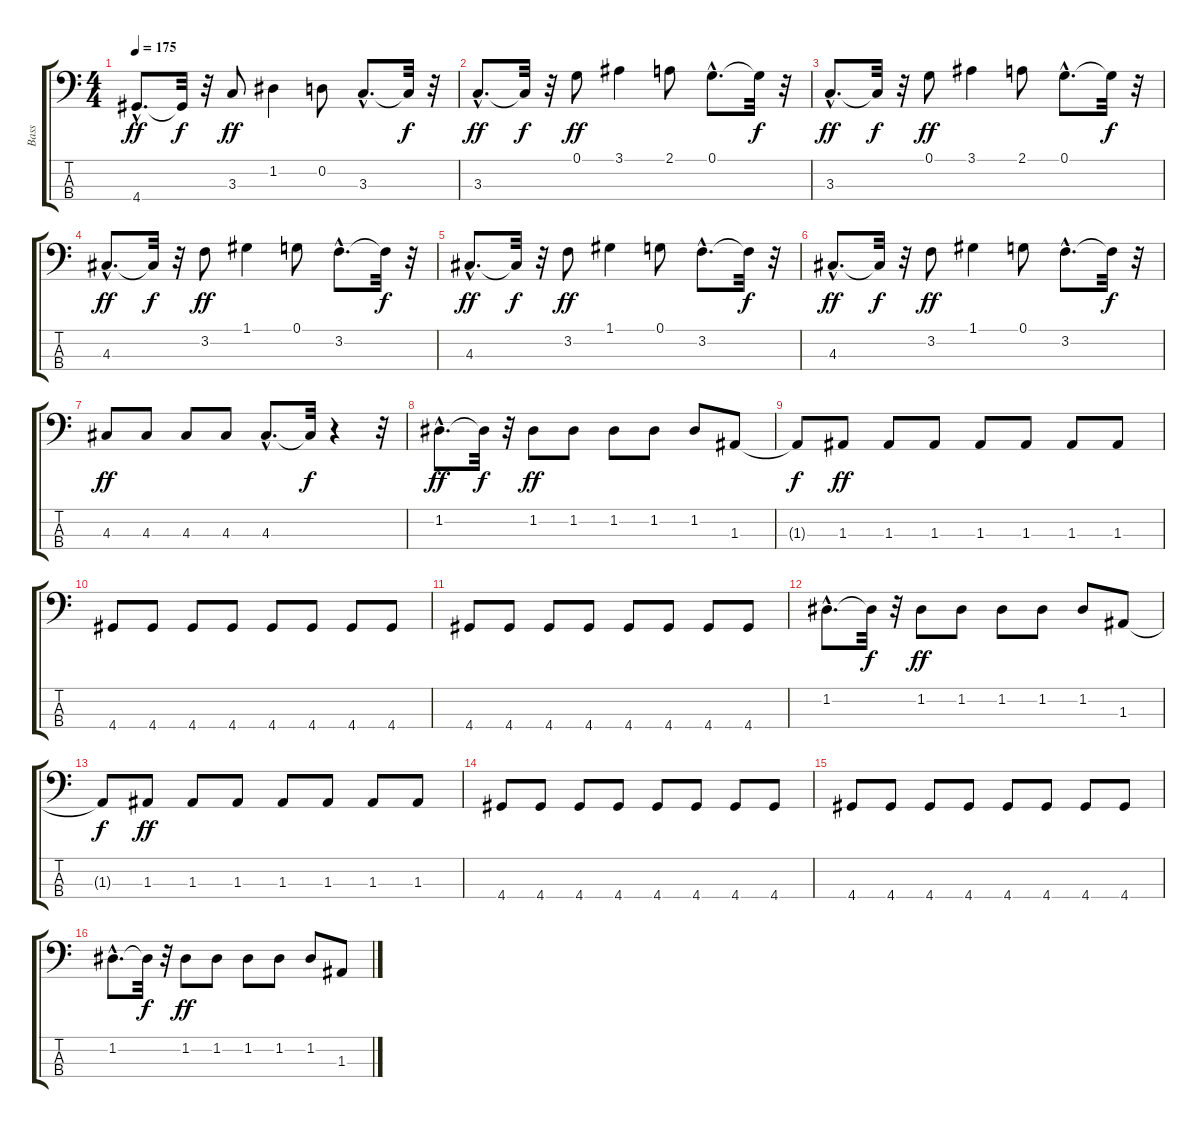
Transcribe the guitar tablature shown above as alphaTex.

\track ("Bass" "Bass") {instrument electricbassfinger}
\staff {score tabs}
\tuning (G2 D2 A1 E1) {hide}
\ts (4 4)
\tempo 175
\clef f4
\ks c
4.4{hac}.8{d dy ff} 4.4{t}.32{dy f} r.32 3.3.8{dy ff} 1.2.4 0.2.8 3.3{hac}.8{d} 3.3{t}.32{dy f} r.32 |
3.3{hac}.8{d dy ff} 3.3{t}.32{dy f} r.32 0.1.8{dy ff} 3.1.4 2.1.8 0.1{hac}.8{d} 0.1{t}.32{dy f} r.32 |
3.3{hac}.8{d dy ff} 3.3{t}.32{dy f} r.32 0.1.8{dy ff} 3.1.4 2.1.8 0.1{hac}.8{d} 0.1{t}.32{dy f} r.32 |
4.3{hac}.8{d dy ff} 4.3{t}.32{dy f} r.32 3.2.8{dy ff} 1.1.4 0.1.8 3.2{hac}.8{d} 3.2{t}.32{dy f} r.32 |
4.3{hac}.8{d dy ff} 4.3{t}.32{dy f} r.32 3.2.8{dy ff} 1.1.4 0.1.8 3.2{hac}.8{d} 3.2{t}.32{dy f} r.32 |
4.3{hac}.8{d dy ff} 4.3{t}.32{dy f} r.32 3.2.8{dy ff} 1.1.4 0.1.8 3.2{hac}.8{d} 3.2{t}.32{dy f} r.32 |
4.3.8{dy ff} 4.3.8 4.3.8 4.3.8 4.3{hac}.8{d} 4.3{t}.32{dy f} r.4 r.32 |
1.2{hac}.8{d dy ff} 1.2{t}.32{dy f} r.32 1.2.8{dy ff} 1.2.8 1.2.8 1.2.8 1.2.8 1.3.8 |
1.3{t}.8{dy f} 1.3.8{dy ff} 1.3.8 1.3.8 1.3.8 1.3.8 1.3.8 1.3.8 |
4.4.8 4.4.8 4.4.8 4.4.8 4.4.8 4.4.8 4.4.8 4.4.8 |
4.4.8 4.4.8 4.4.8 4.4.8 4.4.8 4.4.8 4.4.8 4.4.8 |
1.2{hac}.8{d} 1.2{t}.32{dy f} r.32 1.2.8{dy ff} 1.2.8 1.2.8 1.2.8 1.2.8 1.3.8 |
1.3{t}.8{dy f} 1.3.8{dy ff} 1.3.8 1.3.8 1.3.8 1.3.8 1.3.8 1.3.8 |
4.4.8 4.4.8 4.4.8 4.4.8 4.4.8 4.4.8 4.4.8 4.4.8 |
4.4.8 4.4.8 4.4.8 4.4.8 4.4.8 4.4.8 4.4.8 4.4.8 |
1.2{hac}.8{d} 1.2{t}.32{dy f} r.32 1.2.8{dy ff} 1.2.8 1.2.8 1.2.8 1.2.8 1.3.8
